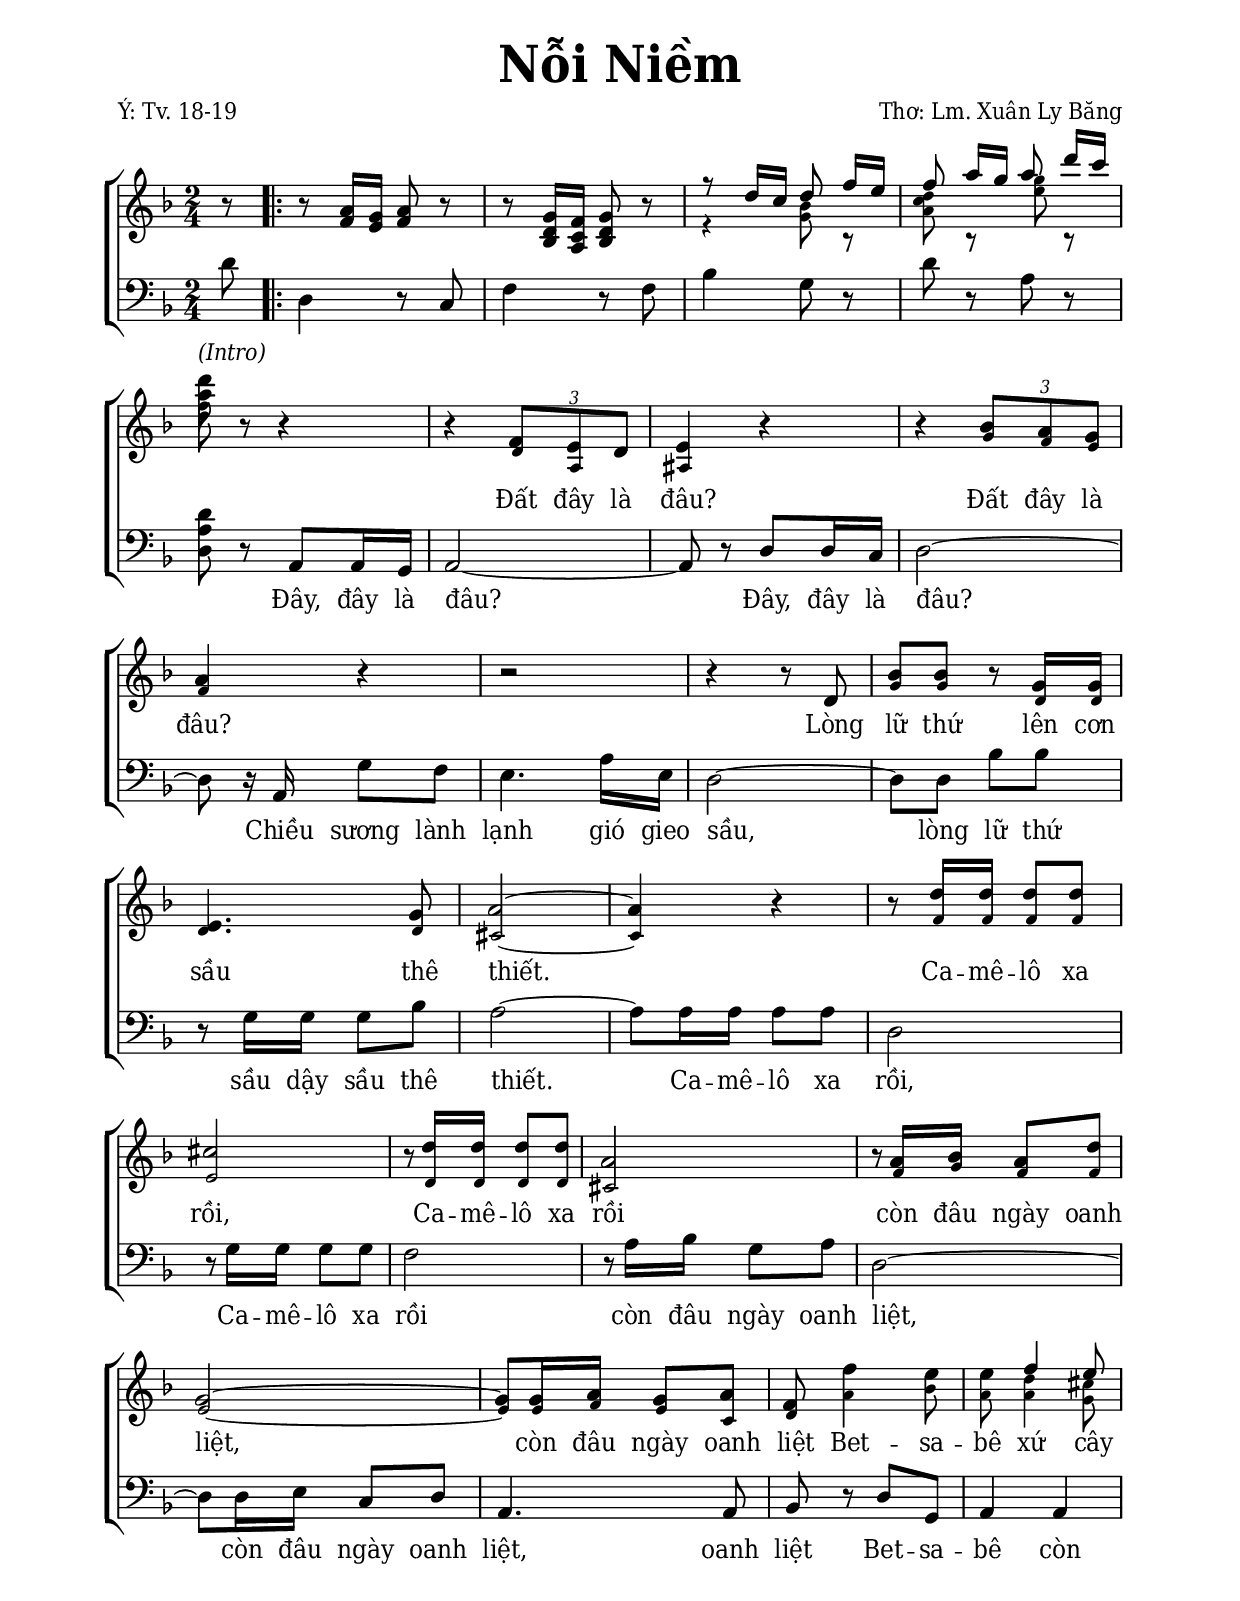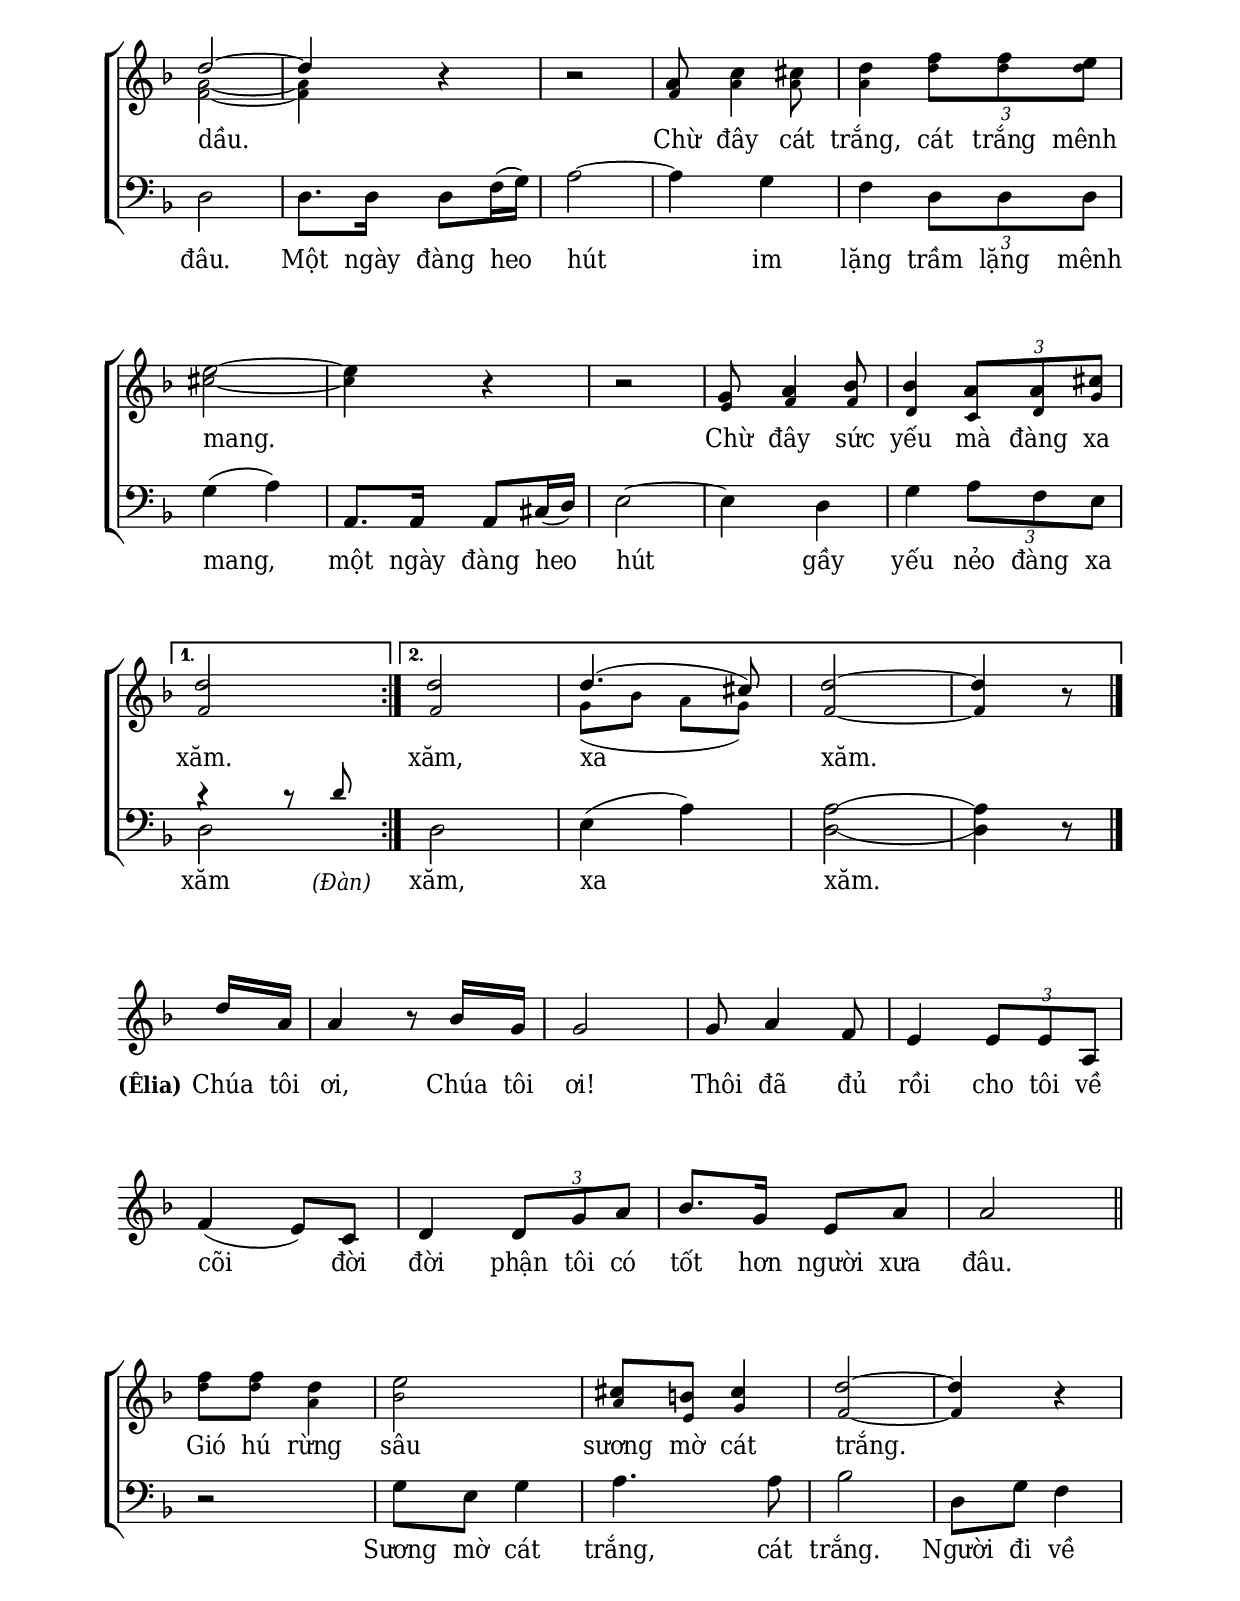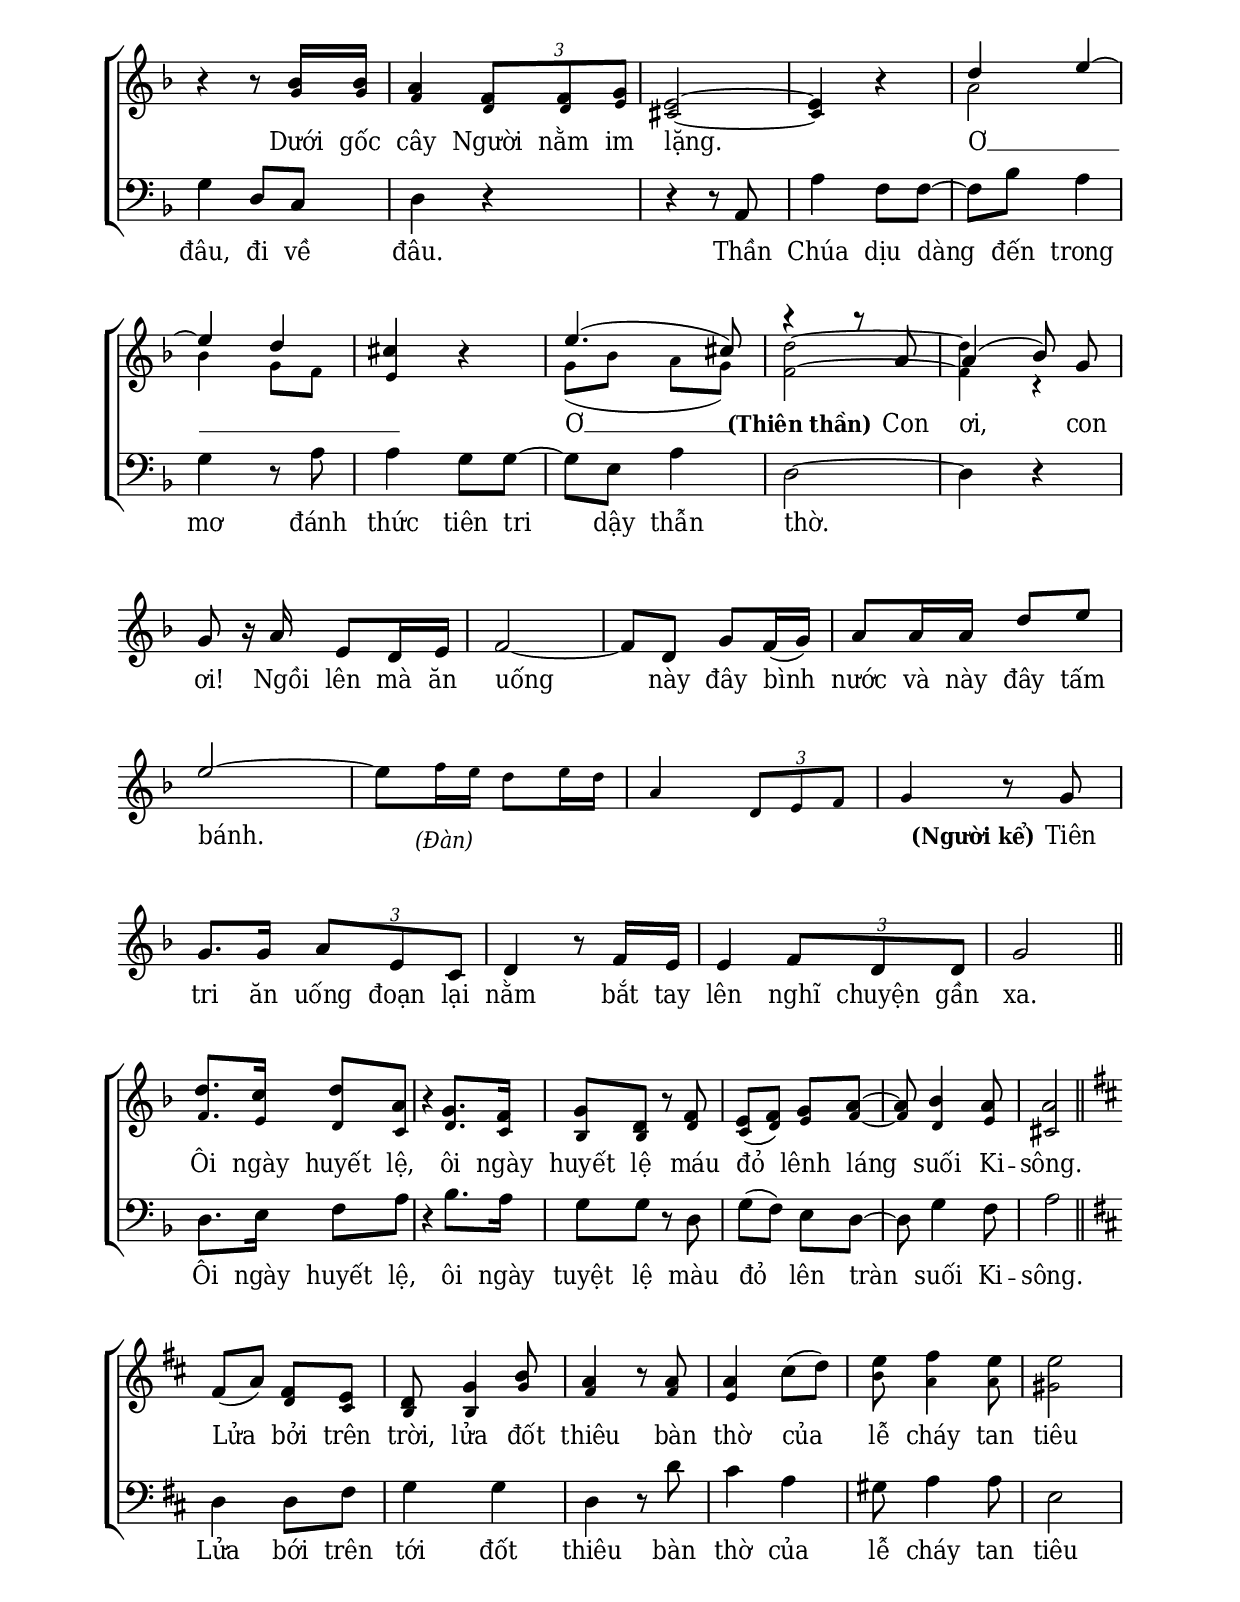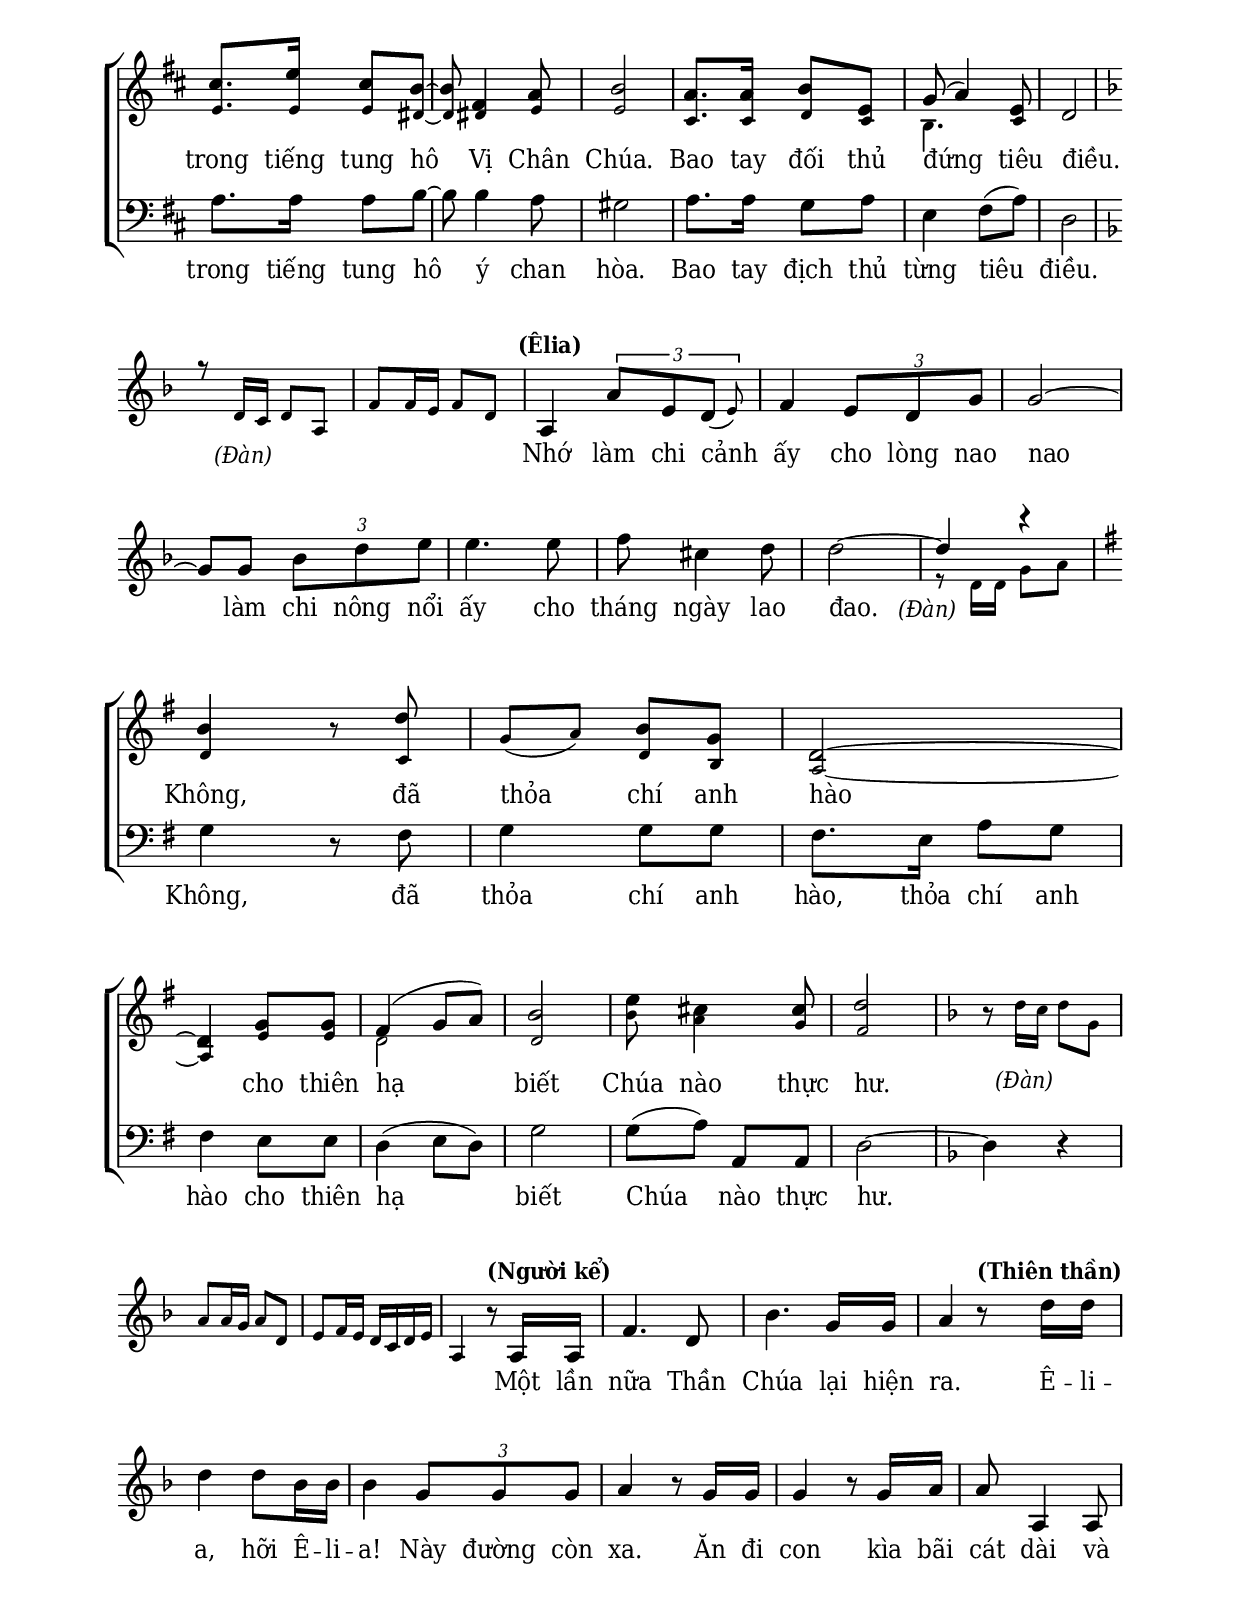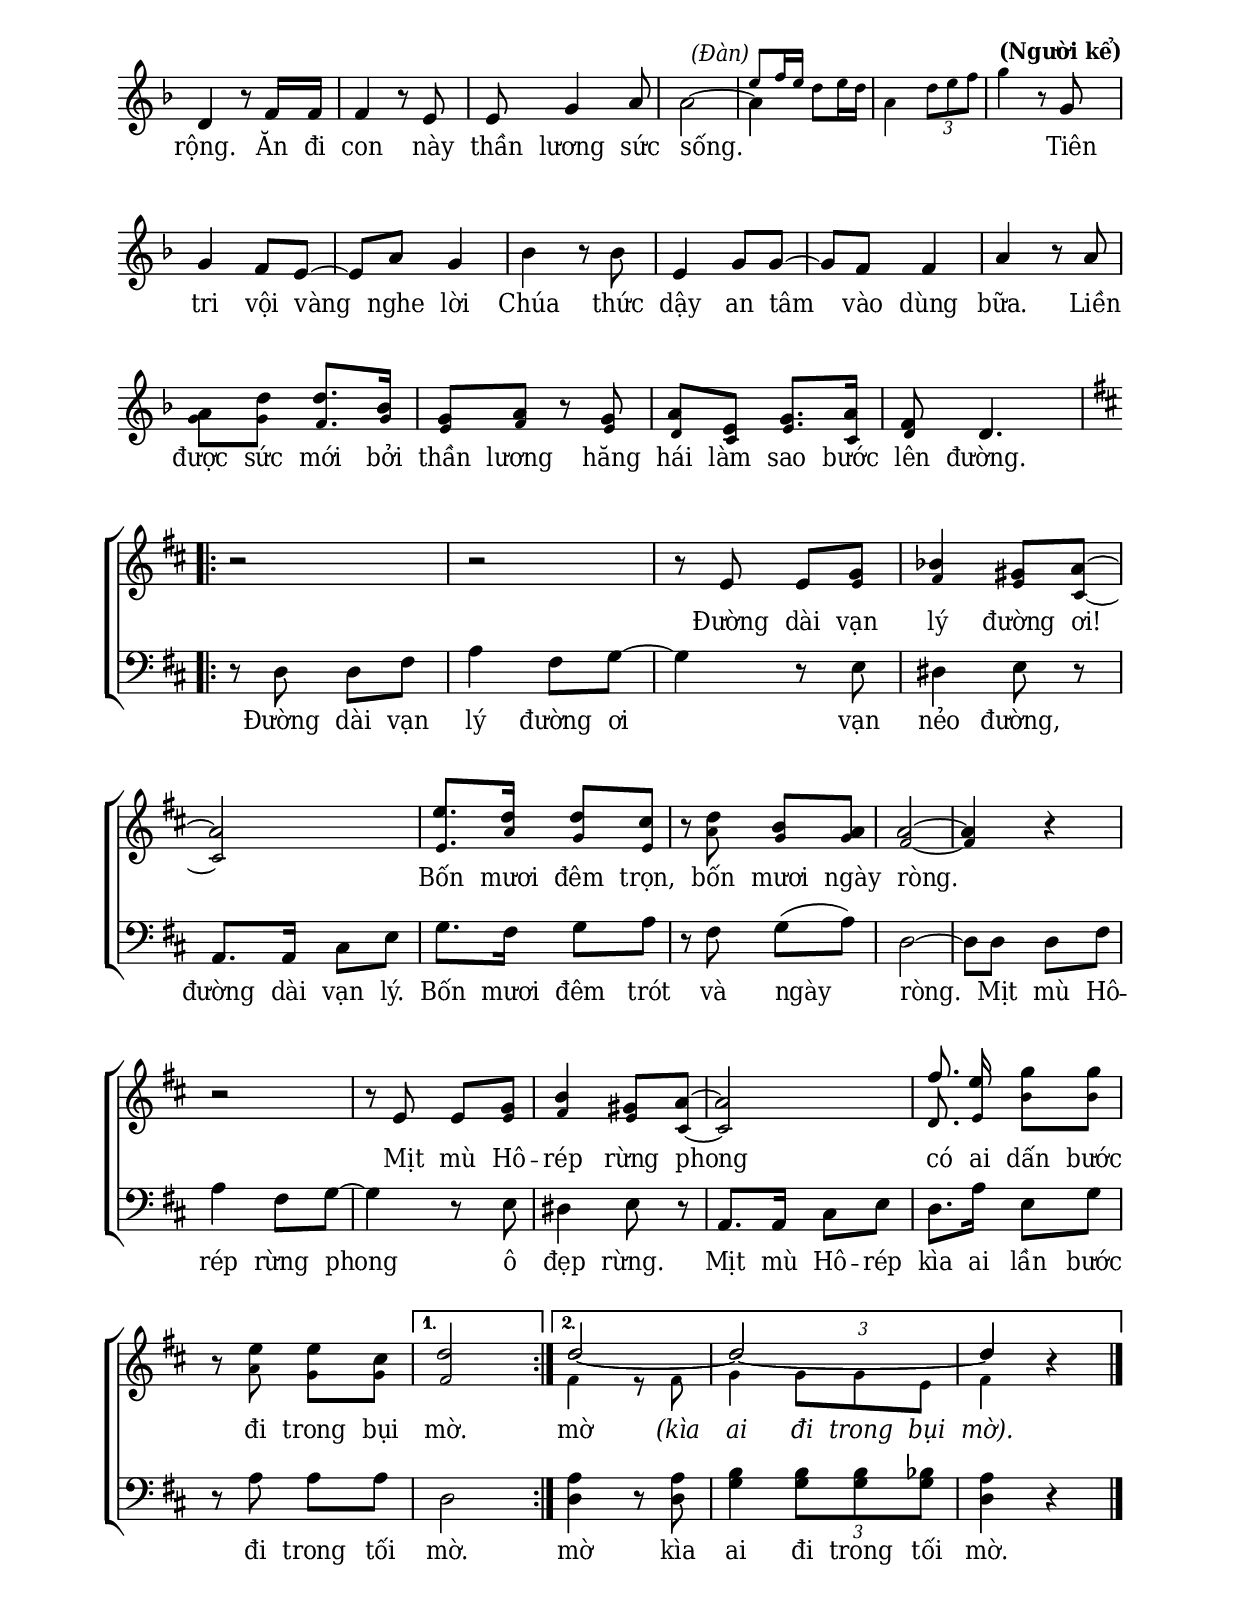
% Cài đặt chung\
\version "2.22.1"
\include "english.ly"

\header {
  title = \markup { \fontsize #3 "Nỗi Niềm" }
  composer = "Thơ: Lm. Xuân Ly Băng"
  poet = "Ý: Tv. 18-19"
  %arranger = "Lm. Kim Long"
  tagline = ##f
}

% Nhạc phiên khúc
nhacPhienKhucSopMot = \relative c' {
  \partial 8 r8 |
  \repeat volta 2 {
  %intro
  \bar ".|:"
  r <a' f>16 <g e> <a f>8 r |
  r <g d bf>16 <f c a> <g d bf>8 r |
  r8
  \stemUp
  d'16 c d8
  f16
  _\markup { \rest #"8" }
  e |
  f8 a16
  _\markup { \rest #"8" }
  g a8 d16
  _\markup { \rest #"8" }
  c | \break
  \once \stemDown <d a>8
  
  \stemNeutral
  r8 r4 |
  r \tuplet 3/2 { f,,8 e d } |
  e4 r |
  r \tuplet 3/2 { bf'8 a g } |
  a4 r |
  r2
  r4 r8 d, |
  bf' bf r g16 g |
  e4. g8 |
  a2 ~ |
  a4 r |
  r8 d16 d d8 d |
  cs2 |
  r8 d16 d d8 d |
  a2 |
  r8 a16 bf a8 d |
  g,2 ~ |
  g8 g16 a g8 a |
  f f'4 e8 |
  e f4 e8 |
  d2 ~ |
  d4 r |
  r2
  a8 c4 cs8 |
  d4 \tuplet 3/2 { f8 f e } |
  e2 ~ |
  e4 r |
  r2
  g,8 a4 bf8 |
  bf4 \tuplet 3/2 { a8 a cs } |
  }
  \alternative {
    {
      d2
    }
    {
      d2 |
      d4. (cs8) |
      d2 ~ |
      d4 r8 \bar "|."
    }
  }
  \break
  
  \partial 8 d16 a |
  a4 r8 bf16 g |
  g2 |
  g8 a4 f8 |
  e4 \tuplet 3/2 { e8 e a, } |
  f'4 (e8) c |
  d4 \tuplet 3/2 { d8 g a } |
  bf8. g16 e8 a |
  a2 \bar "||" \break
  
  f'8 f d4 |
  e2 |
  cs8 b! cs4 |
  d2 ~ |
  d4 r |
  r4 r8 bf16 bf |
  a4 \tuplet 3/2 { f8 f g } |
  e2 ~ |
  e4 r |
  d' e ~ |
  e d |
  cs r |
  e4. (	cs8) |
  r4 r8 a |
  a4 (bf8) g | \break
  
  g8 r16 a e8 d16 e |
  f2 ~ |
  f8 d g f16 (g) |
  a8 a16 a d8 e | \break
  e2 ~ |
  \stemNeutral
  e8
  
  \override NoteHead.font-size = #-2
  f16
  _\markup { \lower #3.3 \halign #-0.3 \italic "(Đàn)" }
  e d8 e16 d |
  a4 \tuplet 3/2 { d,8 e f } |
  g4 r8
  
  \override NoteHead.font-size = #0
  g |
  g8. g16 \tuplet 3/2 { a8 e c } |
  d4 r8 f16 e |
  e4 \tuplet 3/2 { f8 d d } |
  g2 \bar "||" \break
  
  d'8. c16 d8 a |
  r4 g8. f16 |
  g8 d r f |
  e (f) g a ~ |
  a bf4 a8 |
  a2 \bar "||" \break
  
  \set Staff.printKeyCancellation = ##f
  \key d \major
  fs8 (a) fs e |
  d g4 b8 |
  a4 r8 a |
  a4 cs8 (d) |
  e fs4 e8 |
  e2 |
  cs8. e16 cs8 b ~ |
  b fs4 a8 |
  b2 |
  a8. a16 b8 e, |
  g (a4) e8 |
  d2 | \break
  
  \oneVoice \voiceOne \stemNeutral
  \key f \major
  \override NoteHead.font-size = #-2
  r8 d16
  _\markup { \lower #4.5 \halign #-0.3 \italic "(Đàn)" }
  c d8 a |
  f' f16 e f8 d |
  
  \revert NoteHead.font-size
  a4
  ^\markup { \raise #1 \halign #-0.3 \bold "(Êlia)" }
  \tuplet 3/2 { a'8 e \afterGrace d _(e8) } |
  f4 \tuplet 3/2 { e8 d g } |
  g2 ~ |
  g8 g \tuplet 3/2 { bf d e } |
  e4. e8 |
  f cs4 d8 |
  d2 ~ |
  
  \voiceOne
  d4 r | \break
  
  \key g \major
  b4 r8 d |
  g, (a) b g |
  d2 ~ | \break
  d4 g8 g |
  fs4 (g8 a) |
  b2 |
  e8 cs4 cs8 |
  d2 |
  
  \override NoteHead.font-size = #-2
  \oneVoice
  \key f \major
  r8 d16 _\markup { \lower #4.5 \halign #-0.3 \italic "(Đàn)" }
  \stemNeutral
  c d8 g, | \break
  a a16 g a8 d, |
  e f16 e d c d e |
  a,4 r8
  ^\markup { \raise #1 \bold "(Người kể)" }
  \revert NoteHead.font-size
  a16 a |
  f'4. d8 |
  bf'4. g16 g |
  a4 r8
  ^\markup { \raise #1 \bold "(Thiên thần)" }
  d16 d |
  d4 d8 bf16 bf |
  bf4 \tuplet 3/2 { g8 g g } |
  a4 r8 g16 g |
  g4 r8 g16 a |
  a8 a,4 a8 |
  d4 r8 f16 f |
  f4 r8 e |
  e g4 a8 |
  \stemDown a2 ~ |
  a4 r4 |
  \skip 2
  \skip 4.
  
  \oneVoice
  \voiceOne
  \stemNeutral  
  g8
  ^\markup { \raise #1 \halign #0 \bold "(Người kể)" }
  |
  g4 f8 e ~ |
  e a g4 |
  bf b8\rest bf |
  e,4 g8 g ~ |
  g f f4 |
  a r8 a |
  a d d8. bf16 |
  g8 a r g |
  a e g8. a16 |
  f8 d4. \bar "||" \break
  
  \key d \major
  \repeat volta 2 {
    \bar ".|:"
    r2
    r
    r8 e e g |
    bf4 gs8 a ~ |
    a2 |
    e'8. d16 d8 cs |
    r d b a |
    a2 ~ |
    a4 r |
    r2
    r8 e e g |
    b4 gs8 a ~ |
    a2 |
    \once \stemUp fs'8. e16 g8 g |
    r e e cs |
  }
  \alternative {
   {
     d2
   }
   {
     <<
     \new Voice = "splitpart" {
       \voiceTwo
       \stemUp d2 ~ |
       d ~ |
       d4 r \bar "|."
     }
     {
       \voiceOne
       \stemDown
       \override NoteHead.font-size = #-2
       fs,4 e8\rest fs |
       g4 \tuplet 3/2 { g8 g e } |
       fs4 r
     }
     >>
   }
  }
}

nhacPhienKhucAltoMot = \relative c' {
  %intro
  \skip 8
  \skip 2
  \skip 2
  r4 <bf' g>8 r |
  <d c a> r <g e> r |
  <f d> r r4 |
  r \tuplet 3/2 { d,8 a d } |
  as4 r |
  r \tuplet 3/2 { g'8 f e } |
  f4 r |
  r2
  r4 r8 d |
  g g r d16 d |
  d4. d8 |
  cs2 ~ |
  cs4 r |
  r8 f16 f f8 f |
  e2 |
  r8 d16 d d8 d |
  cs2 |
  r8 f16 g f8 f |
  e2 ~ |
  e8 e16 f e8 c |
  d a'4 bf8 |
  a <d a>4 <cs g>8 |
  <a f>2 ~ |
  <a f>4 r |
  r2
  f8 a4 a8 |
  a4 \tuplet 3/2 { d8 d d } |
  cs2 ~ |
  cs4 r |
  r2
  e,8 f4 f8 |
  d4 \tuplet 3/2 { c8 d g } |
  
  f2
  
  f2 |
  g8 (bf a g) |
  f2 ~ |
  f4 r8
  
  \skip 8
  \repeat unfold 8 { \skip 2 }
  d'8 d a4 |
  bf2 |
  a8 e g4 |
  f2 ~ |
  f4 r |
  r r8 g16 g |
  f4 \tuplet 3/2 { d8 d e } |
  cs2 ~ |
  cs4 r |
  a'2 |
  bf4 g8 f |
  e4 r |
  g8 (bf a g) |
  <d' f,>2 ^~ |
  <d f,>4 r |
  
  \repeat unfold 12 { \skip 2 }
  
  f,8. e16 d8 c |
  r4 d8. c16 |
  bf8 bf r d |
  c (d) e f ~ |
  f d4 e8 |
  cs2
  
  \key d \major
  fs8 (a) d, cs |
  b b4 g'8 |
  fs4 r8 fs |
  e4 cs'8 (d) |
  b8 a4 a8 |
  gs2 |
  e8. e16 e8 ds ~ |
  ds ds4 e8 |
  e2 |
  cs8. cs16 d8 cs  |
  b4. cs8 |
  d2 |
  
  \repeat unfold 9 { \skip 2 }
  
  \voiceTwo
  r8 d16
  _\markup { \lower #3 \halign #1.5 \italic "(Đàn)" }
  d \stemDown g8
  ^\markup { \rest #"4" }
  a |
  
  \key g \major
  d,4 r8 c |
  g' (a) d, b |
  a2 ~ a4 e'8 e |
  d2 |
  d2 |
  b'8 a4 g8 |
  fs2 |
  
  \repeat unfold 16 { \skip 2 }
  \stemUp
  e'8
  ^\markup { \raise #1 \halign #1 \italic "(Đàn)" }
  f16 e d8 e16 d |
  a4 \tuplet 3/2 { d8 e f } |
  g4 r8 \skip 8 |
  \repeat unfold 5 { \skip 2 }
  a,4 r8 a |
  g g f8. g16 |
  e8 f r e |
  d c e8. c16 |
  d8 d4. |
  
  \key d \major
  r2
  r
  r8 e e e |
  fs4 e8 cs ~ |
  cs2 |
  e8. a16 g8 e |
  r a g g |
  fs2 ~ |
  fs4 r |
  r2
  r8 e e e 
  fs4 e8 cs ~ |
  cs2 |
  d8. e16 b'8 b |
  r a g g |

  fs2
}

nhacPhienKhucBasMot = \relative c' {
  %intro
  \partial 8 d8
  _\markup { \lower #3.3 \halign #-0.3 \italic "(Intro)" }
  |
  d,4 r8 c |
  f4 r8 f |
  bf4 g8 r |
  d' r a r |
  <d a d,>8
  r8
  \once \override NoteColumn.X-offset = 1
  a, a16 g |
  a2 ~ |
  a8 r d d16 c |
  d2 ~ |
  d8 r16 a g'8 f |
  e4. a16 e |
  d2 ~ |
  d8 d bf' bf |
  r g16 g g8 bf |
  a2 ~ |
  a8 a16 a a8 a |
  d,2 |
  r8 g16 g g8 g |
  f2 |
  r8 a16 bf g8 a |
  d,2 ~ |
  d8 d16 e c8 d |
  a4. a8 |
  bf r d g, |
  a4 a |
  d2 |
  d8. d16 d8 f16 (g) |
  a2 ~ |
  a4 g |
  f \tuplet 3/2 { d8 d d } |
  g4 (a) |
  a,8. a16 a8 cs16 (d) |
  e2 ~ |
  e4 d |
  g \tuplet 3/2 { a8 f e } |
  <<
    {
      \voiceTwo
      d2
    }
    \new Voice {
      \voiceOne
      \override NoteHead.font-size = #-2
      r4 r8 d'
      _\markup { \lower #3.3 \halign #-0.3 \italic "(Đàn)" }
    }
  >>
  \oneVoice
  d,2 |
  e4 ^(a) |
  <a\=1^( d,\=2_(>2 |
  <a\=1) d,\=2)>4 d,8\rest
  
  \stemNeutral
  \skip 8
  \repeat unfold 8 { \skip 2 }
  d2\rest
  g8 e g4 |
  a4. a8 |
  bf2 |
  d,8 g f4 |
  g4 d8 c |
  d4 r4 |
  r r8 a |
  a'4 f8 f ~ |
  f bf a4 |
  g r8 a |
  a4 g8 g ~ |
  g e a4 |
  d,2 ~ |
  d4 r |
  
  \repeat unfold 12 { \skip 2 }
  
  d8. e16 f8 a |
  r4 bf8. a16 |
  g8 g r d |
  g (f) e d ~ |
  d g4 f8 |
  a2
  
  \set Staff.printKeyCancellation = ##f
  \key d \major
  d,4 d8 fs |
  g4 g |
  d r8 d'8 |
  cs4 a |
  gs8 a4 a8 |
  e2 |
  a8. a16 a8 b ~ |
  b b4 a8 |
  gs2 |
  a8. a16 g8 a |
  e4 fs8 (a) |
  d,2 |
  
  \key f \major  
  \repeat unfold 10 { \skip 2 }
  \key g \major
  g4 r8 fs |
  g4 g8 g |
  fs8. e16 a8 g |
  fs4 e8 e |
  d4 (e8 d) |
  g2 |
  g8 (a) a, a |
  d2 ~ |
  
  \key f \major
  \oneVoice \stemNeutral
  d4 r
  
  
  \repeat unfold 28 { \skip 2 }
  \key d \major
  \repeat volta 2 {
  r8 d d fs |
  a4 fs8 g ~ |
  g4 r8 e |
  ds4 e8 r |
  a,8. a16 cs8 e |
  g8. fs16 g8 a |
  r fs g (a) |
  d,2 ~ |
  d8 d d fs |
  a4 fs8 g ~ |
  g4 r8 e |
  ds4 e8 r |
  a,8. a16 cs8 e |
  d8. a'16 e8 g |
  r a a a |
  }
  \alternative {
    {
      d,2
    }
    {
      <a' d,>4 r8 <a d,> |
      <b g>4 \tuplet 3/2 { <b g>8 <b g> <bf g> } |
      <a d,>4 r
    }
  }
}

% Lời phiên khúc
loiPhienKhucSopMot = \lyrics {
  \repeat unfold 18 { _ }
  Đất đây là đâu?
  Đất đây là đâu?
  Lòng lữ thứ lên cơn sầu thê thiết.
  Ca -- mê -- lô xa rồi,
  Ca -- mê -- lô xa rồi
  còn đâu ngày oanh liệt,
  còn đâu ngày oanh liệt
  Bet -- sa -- bê xứ cây dầu.
  Chừ đây cát trắng,
  cát trắng mênh mang.
  Chừ đây sức yếu mà đàng xa xăm.
  
  xăm, xa xăm.
  
  \set stanza = "(Êlia)"
  Chúa tôi ơi, Chúa tôi ơi!
  Thôi đã đủ rồi cho tôi về cõi đời
  đời phận tôi có tốt hơn người xưa đâu.
  Gió hú rừng sâu sương mờ cát trắng.
  Dưới gốc cây Người nằm im lặng.
  Ơ __ _ _ _ Ơ __ 
  \set stanza = "(Thiên thần)"
  Con ơi, con ơi!
  Ngồi lên mà ăn uống
  này đây bình nước và này đây tấm bánh.
  
  \repeat unfold 10 { _ }
  \set stanza = "(Người kể)"
  Tiên tri ăn uống đoạn lại nằm
  bắt tay lên nghĩ chuyện gần xa.
  
  Ôi ngày huyết lệ,
  ôi ngày huyết lệ máu đỏ lênh láng suối Ki -- sông.
  Lửa bởi trên trời,
  lửa đốt thiêu bàn thờ của lễ cháy tan tiêu
  trong tiếng tung hô Vị Chân Chúa.
  Bao tay đối thủ đứng tiêu điều.
  
  \repeat unfold 9 { _ }
  Nhớ làm chi cảnh ấy cho lòng nao nao
  làm chi nông nổi ấy cho tháng ngày lao đao.
  
  Không, đã thỏa chí anh hào
  cho thiên hạ biết Chúa nào thực hư.
  
  \repeat unfold 17 { _ }
  Một lần nữa Thần Chúa lại hiện ra.
  Ê -- li -- a, hỡi Ê -- li -- a!
  Này đường còn xa. Ăn đi con kìa
  bãi cát dài và rộng.
  Ăn đi con này thần lương sức sống.
  
  Tiên tri vội vàng nghe lời Chúa
  thức dậy an tâm vào dùng bữa.
  Liền được sức mới bởi thần lương
  hăng hái làm sao bước lên đường.
  
  Đường dài vạn lý đường ơi!
  Bốn mươi đêm trọn, bốn mươi ngày ròng.
  Mịt mù Hô -- rép rừng phong
  có ai dấn bước đi trong bụi mờ.
  
  mờ
  \override LyricText.font-shape = #'italic
  (kìa ai đi trong bụi mờ).
}

loiPhienKhucBasMot = \lyrics {
  \repeat unfold 10 { _ }
  Đây, đây là đâu?
  Đây, đây là đâu?
  Chiều sương lành lạnh gió gieo sầu,
  lòng lữ thứ sầu dậy sầu thê thiết.
  Ca -- mê -- lô xa rồi,
  Ca -- mê -- lô xa rồi
  còn đâu ngày oanh liệt,
  còn đâu ngày oanh liệt,
  oanh liệt Bet -- sa -- bê còn đâu.
  Một ngày đàng heo hút im lặng
  trầm lặng mênh mang,
  một ngày đàng heo hút gầy yếu nẻo đàng xa xăm
  
  xăm, xa xăm.
  
  Sương mờ cát trắng,
  cát trắng.
  Người đi về đâu, đi về đâu.
  Thần Chúa dịu dàng đến trong mơ
  đánh thức tiên tri dậy thẫn thờ.
  
  Ôi ngày huyết lệ,
  ôi ngày tuyệt lệ màu đỏ lên tràn suối Ki -- sông.
  Lửa bới trên tới
  đốt thiêu bàn thờ của lễ cháy tan tiêu
  trong tiếng tung hô ý chan hòa.
  Bao tay địch thủ từng tiêu điều.
  
  Không, đã thỏa chí anh hào,
  thỏa chí anh hào cho thiên hạ biết
  Chúa nào thực hư.
  
  Đường dài vạn lý đường ơi vạn nẻo đường,
  đường dài vạn lý.
  Bốn mươi đêm trót và ngày ròng.
  Mịt mù Hô -- rép rừng phong
  ô đẹp rừng.
  Mịt mù Hô -- rép kìa ai lần bước
  đi trong tối mờ.
  
  mờ kìa ai đi trong tối mờ.
}


% Dàn trang
\paper {
  #(set-paper-size "a4")
  top-margin = 15\mm
  bottom-margin = 20\mm
  left-margin = 20\mm
  right-margin = 20\mm
  indent = #0
  #(define fonts
	 (make-pango-font-tree "Deja Vu Serif Condensed"
	 		       "Deja Vu Serif Condensed"
			       "Deja Vu Serif Condensed"
			       (/ 20 20)))
  print-page-number = ##f
  page-count = 5
}

TongNhip = {
  \key f \major \time 2/4
  \set Timing.beamExceptions = #'()
  \set Timing.baseMoment = #(ly:make-moment 1/4)
}

% Đổi kích thước nốt cho bè phụ
notBePhu =
#(define-music-function (font-size music) (number? ly:music?)
   (for-some-music
     (lambda (m)
       (if (music-is-of-type? m 'rhythmic-event)
           (begin
             (set! (ly:music-property m 'tweaks)
                   (cons `(font-size . ,font-size)
                         (ly:music-property m 'tweaks)))
             #t)
           #f))
     music)
   music)

\score {
  \new ChoirStaff <<
    \new Staff \with {
        \consists "Merge_rests_engraver"
        printPartCombineTexts = ##f
      }
      <<
      \new Voice \TongNhip \partCombine
            \nhacPhienKhucSopMot
            \notBePhu -2 { \nhacPhienKhucAltoMot }
      \new NullVoice = nhacThamChieuSopMot \nhacPhienKhucSopMot
      \new Lyrics \lyricsto nhacThamChieuSopMot \loiPhienKhucSopMot
    >>
    \new Staff <<
        \new Voice = "beBas" {
          \clef bass \TongNhip \nhacPhienKhucBasMot
        }
        \new Lyrics \lyricsto beBas \loiPhienKhucBasMot
      >>
  >>
  \layout {
    %\override Lyrics.LyricText.font-size = #+2
    \override Lyrics.LyricSpace.minimum-distance = #1.5
    \override Score.BarNumber.break-visibility = ##(#f #f #f)
    \override LyricHyphen.minimum-distance = #1.5
    \context {
      \Staff \RemoveEmptyStaves
      \override VerticalAxisGroup.remove-first = ##t
    }
  }
}
